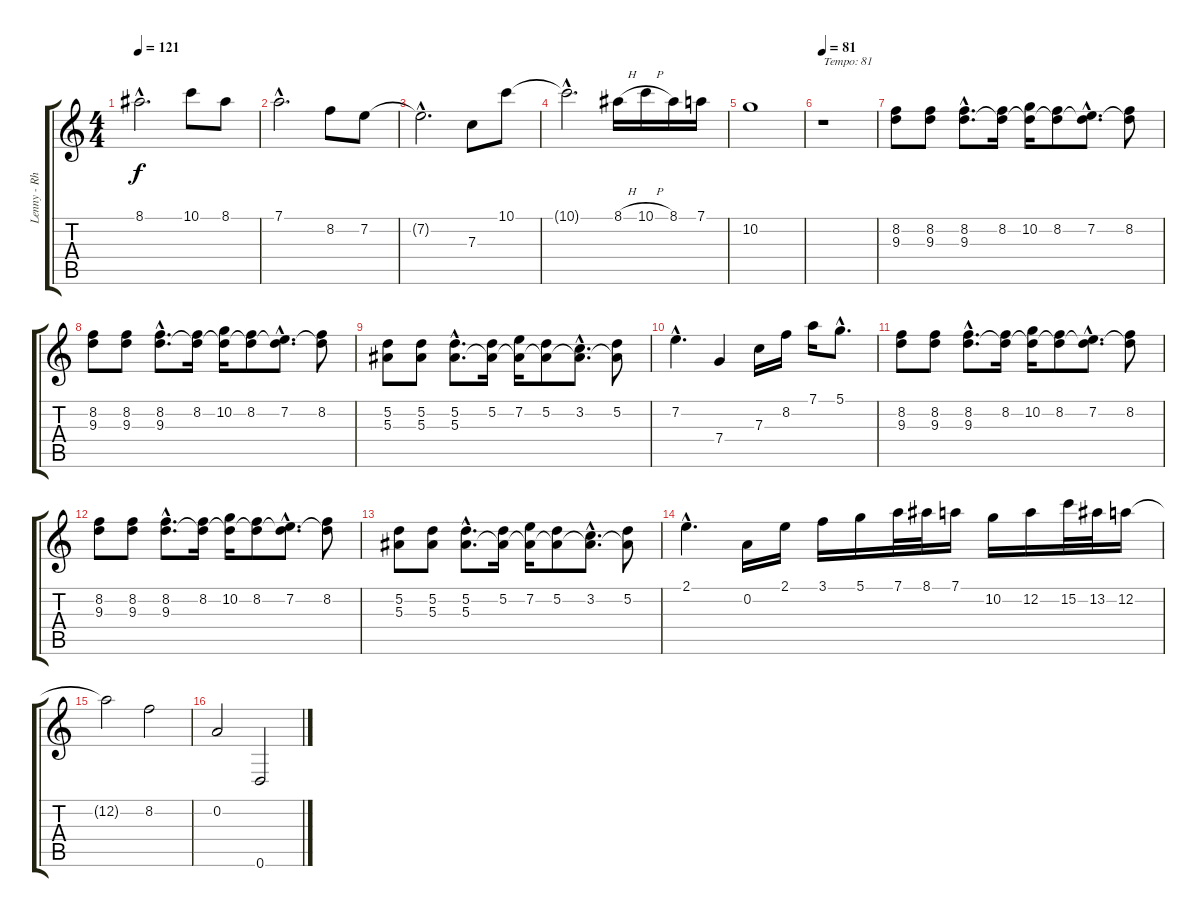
\track ("Lenny - Rhytm/Lead" "Lenny - Rh") {instrument distortionguitar}
\staff {score tabs}
\tuning (D4 A3 F3 C3 G2 D2) {hide}
\ts (4 4)
\tempo 121
\clef g2
\ks c
8.1{hac t}.2{d dy f} 10.1.8 8.1.8 |
7.1{hac}.2{d} 8.2.8 7.2.8 |
7.2{hac t}.2{d} 7.3.8 10.1.8 |
10.1{hac t}.2{d} 8.1{h}.16 10.1{h}.16 8.1.16 7.1.16 |
10.2.1 |
\tempo 81
r.1{txt "Tempo: 81"} |
(8.2 9.3).8 (8.2 9.3).8 (8.2{hac} 9.3{hac}).8{d} (8.2 9.3{t}).16 (10.2 9.3{t}).16 (8.2 9.3{t}).8 (7.2{hac} 9.3{hac t}).8{d} (8.2 9.3{t}).8 |
(8.2 9.3).8 (8.2 9.3).8 (8.2{hac} 9.3{hac}).8{d} (8.2 9.3{t}).16 (10.2 9.3{t}).16 (8.2 9.3{t}).8 (7.2{hac} 9.3{hac t}).8{d} (8.2 9.3{t}).8 |
(5.2 5.3).8 (5.2 5.3).8 (5.2{hac} 5.3{hac}).8{d} (5.2 5.3{t}).16 (7.2 5.3{t}).16 (5.2 5.3{t}).8 (3.2{hac} 5.3{hac t}).8{d} (5.2 5.3{t}).8 |
7.2{hac}.4{d} 7.4.4 7.3.16 8.2.16 7.1.16 5.1{hac}.8{d} |
(8.2 9.3).8 (8.2 9.3).8 (8.2{hac} 9.3{hac}).8{d} (8.2 9.3{t}).16 (10.2 9.3{t}).16 (8.2 9.3{t}).8 (7.2{hac} 9.3{hac t}).8{d} (8.2 9.3{t}).8 |
(8.2 9.3).8 (8.2 9.3).8 (8.2{hac} 9.3{hac}).8{d} (8.2 9.3{t}).16 (10.2 9.3{t}).16 (8.2 9.3{t}).8 (7.2{hac} 9.3{hac t}).8{d} (8.2 9.3{t}).8 |
(5.2 5.3).8 (5.2 5.3).8 (5.2{hac} 5.3{hac}).8{d} (5.2 5.3{t}).16 (7.2 5.3{t}).16 (5.2 5.3{t}).8 (3.2{hac} 5.3{hac t}).8{d} (5.2 5.3{t}).8 |
2.1{hac}.4{d} 0.2.16 2.1.16 3.1.16 5.1.16 7.1.32 8.1.32 7.1.16 10.2.16 12.2.16 15.2.32 13.2.32 12.2.16 |
12.2{t}.2 8.2.2 |
0.2.2 0.6.2
